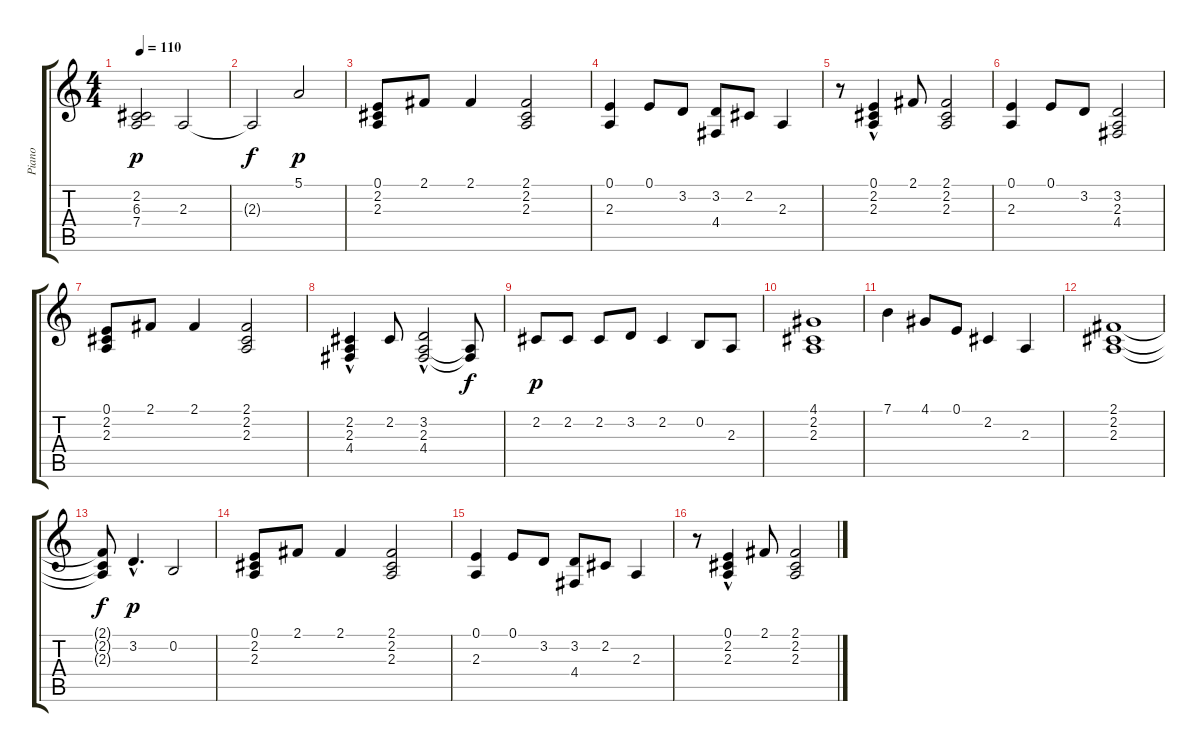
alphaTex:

\track ("Piano" "Piano") {instrument pad1newage}
\staff {score tabs}
\tuning (E4 B3 G3 D3 A2 E2) {hide}
\ts (4 4)
\tempo 110
\clef g2
\ks c
(2.2 6.3 7.4).2{dy p} 2.3.2 |
2.3{t}.2{dy f} 5.1.2{dy p} |
(0.1 2.2 2.3).8 2.1.8 2.1.4 (2.1 2.2 2.3).2 |
(0.1 2.3).4 0.1.8 3.2.8 (3.2 4.4).8 2.2.8 2.3.4 |
r.8 (0.1 2.2{hac} 2.3{hac}).4 2.1.8 (2.1 2.2 2.3).2 |
(0.1 2.3).4 0.1.8 3.2.8 (3.2 2.3 4.4).2 |
(0.1 2.2 2.3).8 2.1.8 2.1.4 (2.1 2.2 2.3).2 |
(2.2 2.3{hac} 4.4{hac}).4 2.2.8 (3.2{hac} 2.3 4.4).2 (2.3{t} 4.4{t}).8{dy f} |
2.2.8{dy p} 2.2.8 2.2.8 3.2.8 2.2.4 0.2.8 2.3.8 |
(4.1 2.2 2.3).1 |
7.1.4 4.1.8 0.1.8 2.2.4 2.3.4 |
(2.1 2.2 2.3).1 |
(2.1{t} 2.2{t} 2.3{t}).8{dy f} 3.2{hac}.4{d dy p} 0.2.2 |
(0.1 2.2 2.3).8 2.1.8 2.1.4 (2.1 2.2 2.3).2 |
(0.1 2.3).4 0.1.8 3.2.8 (3.2 4.4).8 2.2.8 2.3.4 |
r.8 (0.1 2.2{hac} 2.3{hac}).4 2.1.8 (2.1 2.2 2.3).2
